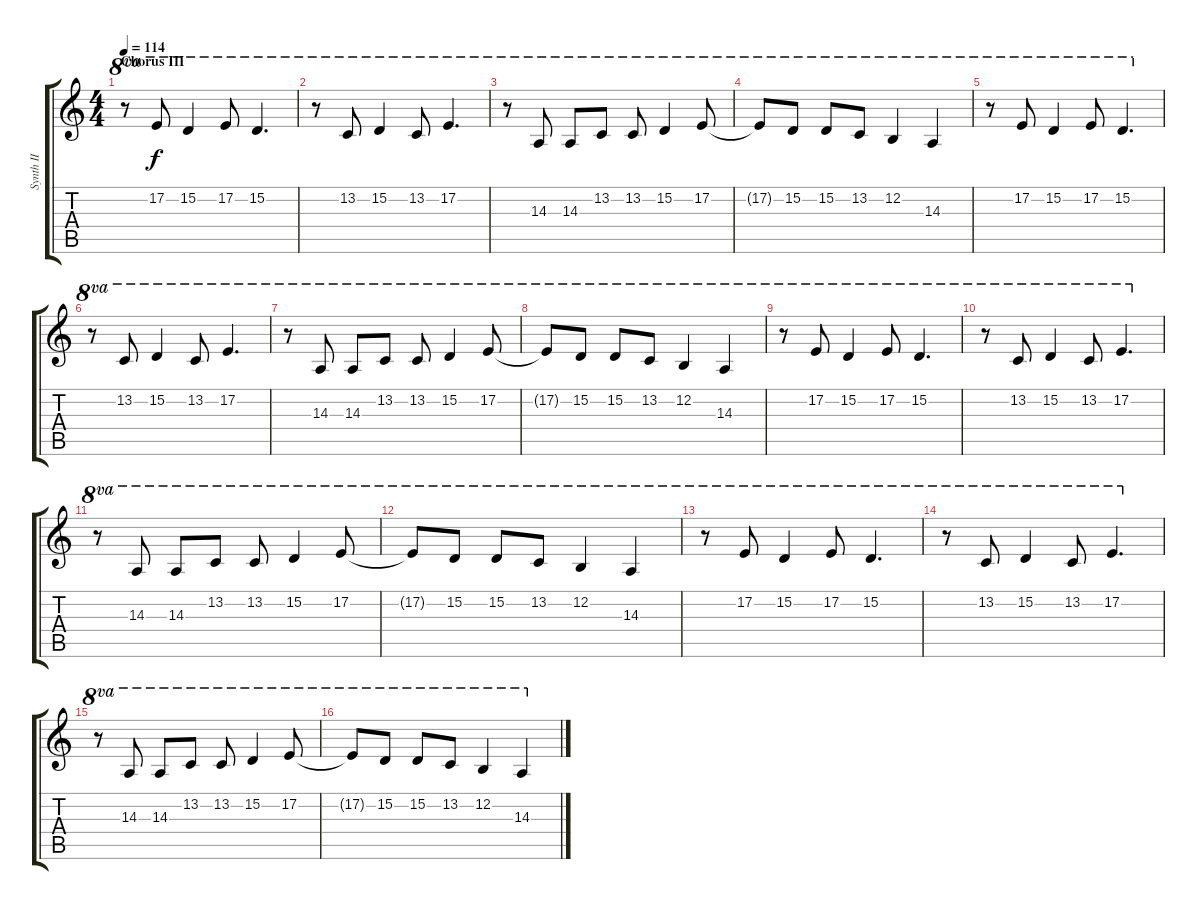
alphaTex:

\track ("Synth II" "Synth II") {instrument vibraphone}
\staff {score tabs}
\tuning (E4 B3 G3 D3 A2 E2) {hide}
\ts (4 4)
\section ("" "Chorus III")
\tempo 114
\clef g2
\ks c
r.8{ot 8va dy f} 17.2.8{ot 8va} 15.2.4{ot 8va} 17.2.8{ot 8va} 15.2.4{d ot 8va} |
r.8{ot 8va} 13.2.8{ot 8va} 15.2.4{ot 8va} 13.2.8{ot 8va} 17.2.4{d ot 8va} |
r.8{ot 8va} 14.3.8{ot 8va} 14.3.8{ot 8va} 13.2.8{ot 8va} 13.2.8{ot 8va} 15.2.4{ot 8va} 17.2.8{ot 8va} |
17.2{t}.8{ot 8va} 15.2.8{ot 8va} 15.2.8{ot 8va} 13.2.8{ot 8va} 12.2.4{ot 8va} 14.3.4{ot 8va} |
r.8{ot 8va} 17.2.8{ot 8va} 15.2.4{ot 8va} 17.2.8{ot 8va} 15.2.4{d ot 8va} |
r.8{ot 8va} 13.2.8{ot 8va} 15.2.4{ot 8va} 13.2.8{ot 8va} 17.2.4{d ot 8va} |
r.8{ot 8va} 14.3.8{ot 8va} 14.3.8{ot 8va} 13.2.8{ot 8va} 13.2.8{ot 8va} 15.2.4{ot 8va} 17.2.8{ot 8va} |
17.2{t}.8{ot 8va} 15.2.8{ot 8va} 15.2.8{ot 8va} 13.2.8{ot 8va} 12.2.4{ot 8va} 14.3.4{ot 8va} |
r.8{ot 8va} 17.2.8{ot 8va} 15.2.4{ot 8va} 17.2.8{ot 8va} 15.2.4{d ot 8va} |
r.8{ot 8va} 13.2.8{ot 8va} 15.2.4{ot 8va} 13.2.8{ot 8va} 17.2.4{d ot 8va} |
r.8{ot 8va} 14.3.8{ot 8va} 14.3.8{ot 8va} 13.2.8{ot 8va} 13.2.8{ot 8va} 15.2.4{ot 8va} 17.2.8{ot 8va} |
17.2{t}.8{ot 8va} 15.2.8{ot 8va} 15.2.8{ot 8va} 13.2.8{ot 8va} 12.2.4{ot 8va} 14.3.4{ot 8va} |
r.8{ot 8va} 17.2.8{ot 8va} 15.2.4{ot 8va} 17.2.8{ot 8va} 15.2.4{d ot 8va} |
r.8{ot 8va} 13.2.8{ot 8va} 15.2.4{ot 8va} 13.2.8{ot 8va} 17.2.4{d ot 8va} |
r.8{ot 8va} 14.3.8{ot 8va} 14.3.8{ot 8va} 13.2.8{ot 8va} 13.2.8{ot 8va} 15.2.4{ot 8va} 17.2.8{ot 8va} |
17.2{t}.8{ot 8va} 15.2.8{ot 8va} 15.2.8{ot 8va} 13.2.8{ot 8va} 12.2.4{ot 8va} 14.3.4{ot 8va}
